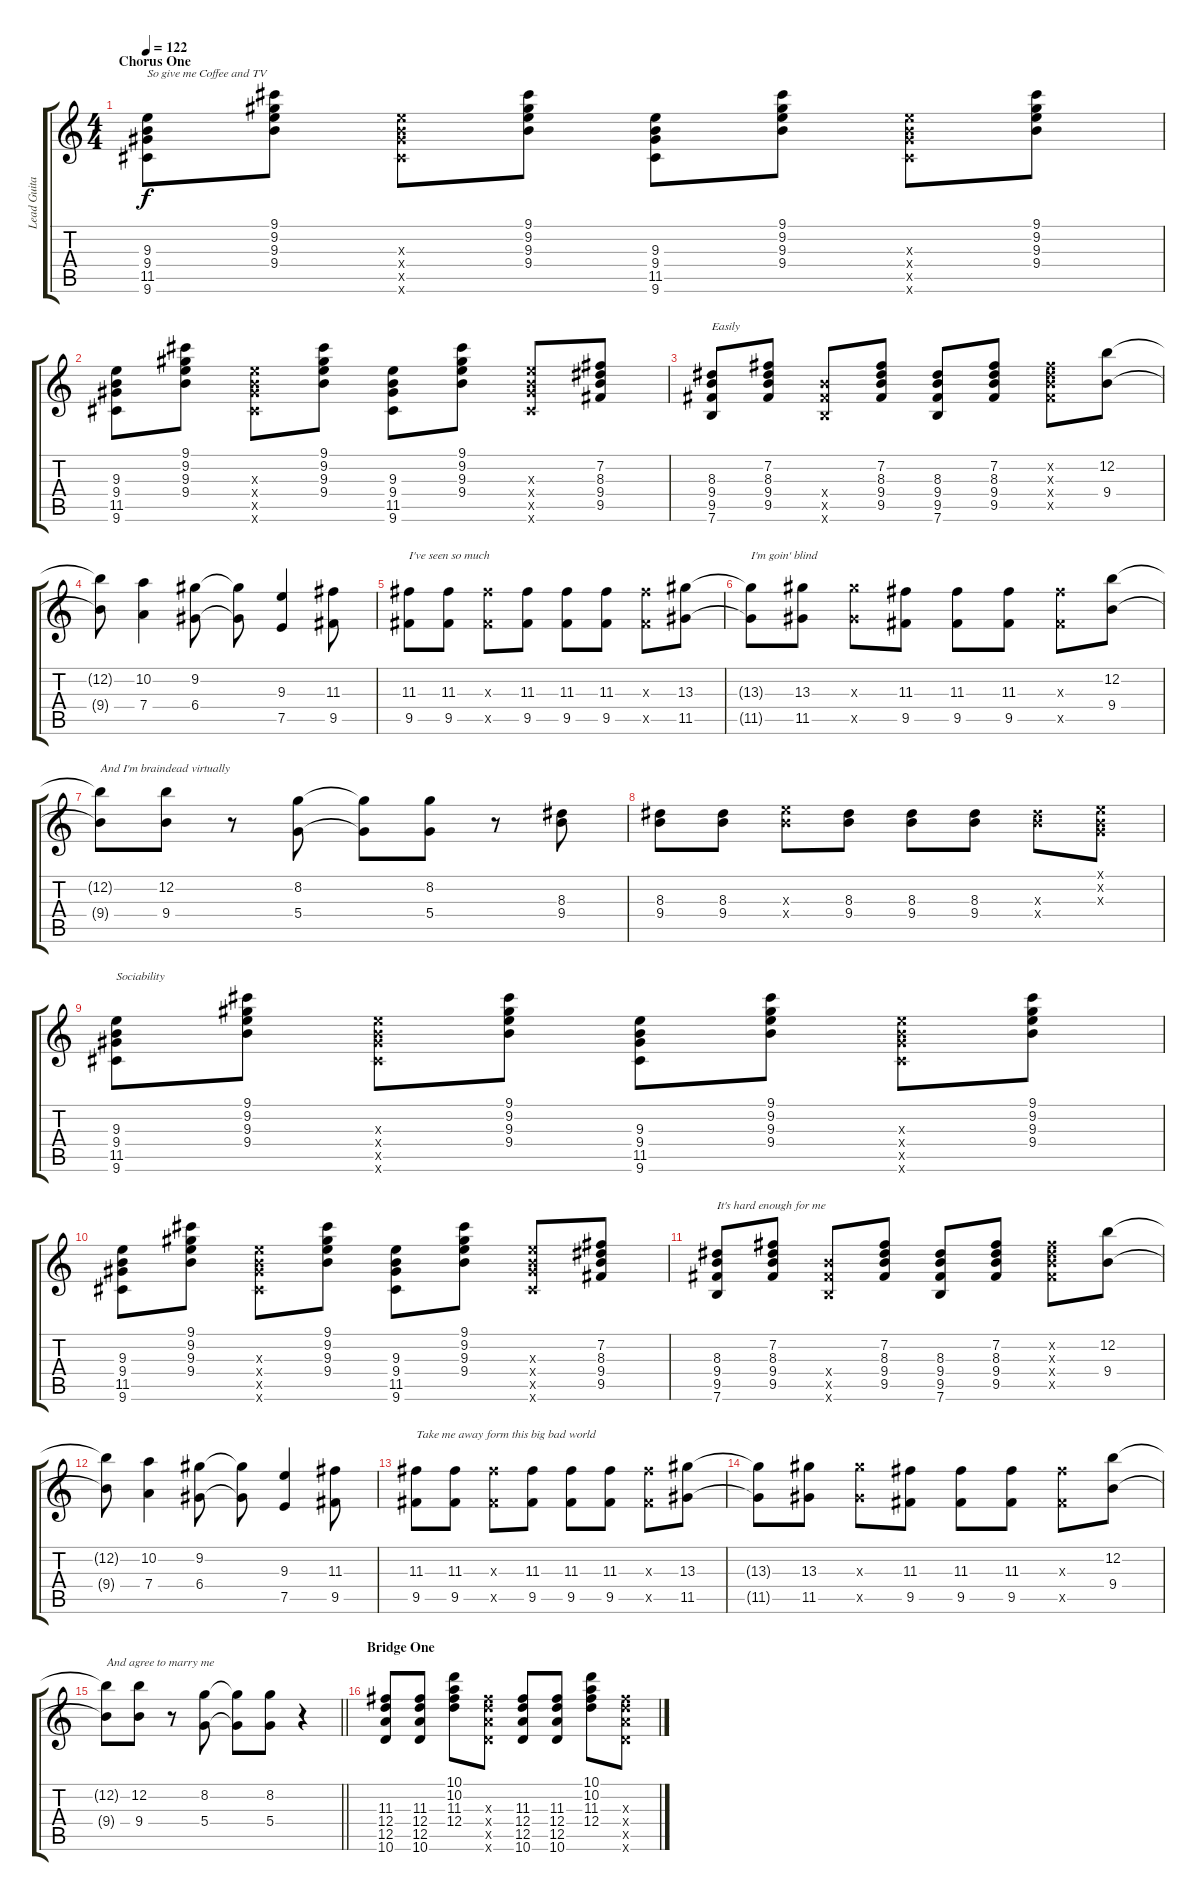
\track ("Lead Guitar" "Lead Guita") {instrument electricguitarclean}
\staff {score tabs}
\tuning (E4 B3 G3 D3 A2 E2) {hide}
\ts (4 4)
\section ("" "Chorus One")
\tempo 122
\clef g2
\ks c
(9.3 9.4 11.5 9.6).8{txt "So give me Coffee and TV" dy f} (9.1 9.2 9.3 9.4).8 (9.3{x} 9.4{x} 11.5{x} 9.6{x}).8 (9.1 9.2 9.3 9.4).8 (9.3 9.4 11.5 9.6).8 (9.1 9.2 9.3 9.4).8 (9.3{x} 9.4{x} 11.5{x} 9.6{x}).8 (9.1 9.2 9.3 9.4).8 |
(9.3 9.4 11.5 9.6).8 (9.1 9.2 9.3 9.4).8 (9.3{x} 9.4{x} 11.5{x} 9.6{x}).8 (9.1 9.2 9.3 9.4).8 (9.3 9.4 11.5 9.6).8 (9.1 9.2 9.3 9.4).8 (9.3{x} 9.4{x} 11.5{x} 9.6{x}).8 (7.2 8.3 9.4 9.5).8 |
(8.3 9.4 9.5 7.6).8{txt "Easily"} (7.2 8.3 9.4 9.5).8 (9.4{x} 9.5{x} 7.6{x}).8 (7.2 8.3 9.4 9.5).8 (8.3 9.4 9.5 7.6).8 (7.2 8.3 9.4 9.5).8 (7.2{x} 8.3{x} 9.4{x} 9.5{x}).8 (12.2 9.4).8 |
(12.2{t} 9.4{t}).8 (10.2 7.4).4 (9.2 6.4).8 (9.2{t} 6.4{t}).8 (9.3 7.5).4 (11.3 9.5).8 |
(11.3 9.5).8{txt "I've seen so much"} (11.3 9.5).8 (11.3{x} 9.5{x}).8 (11.3 9.5).8 (11.3 9.5).8 (11.3 9.5).8 (11.3{x} 9.5{x}).8 (13.3 11.5).8 |
(13.3{t} 11.5{t}).8{txt "I'm goin' blind"} (13.3 11.5).8 (13.3{x} 11.5{x}).8 (11.3 9.5).8 (11.3 9.5).8 (11.3 9.5).8 (11.3{x} 9.5{x}).8 (12.2 9.4).8 |
(12.2{t} 9.4{t}).8{txt "And I'm braindead virtually"} (12.2 9.4).8 r.8 (8.2 5.4).8 (8.2{t} 5.4{t}).8 (8.2 5.4).8 r.8 (8.3 9.4).8 |
(8.3 9.4).8 (8.3 9.4).8 (9.3{x} 9.4{x}).8 (8.3 9.4).8 (8.3 9.4).8 (8.3 9.4).8 (8.3{x} 9.4{x}).8 (0.1{x} 0.2{x} 0.3{x}).8 |
(9.3 9.4 11.5 9.6).8{txt "Sociability"} (9.1 9.2 9.3 9.4).8 (9.3{x} 9.4{x} 11.5{x} 9.6{x}).8 (9.1 9.2 9.3 9.4).8 (9.3 9.4 11.5 9.6).8 (9.1 9.2 9.3 9.4).8 (9.3{x} 9.4{x} 11.5{x} 9.6{x}).8 (9.1 9.2 9.3 9.4).8 |
(9.3 9.4 11.5 9.6).8 (9.1 9.2 9.3 9.4).8 (9.3{x} 9.4{x} 11.5{x} 9.6{x}).8 (9.1 9.2 9.3 9.4).8 (9.3 9.4 11.5 9.6).8 (9.1 9.2 9.3 9.4).8 (9.3{x} 9.4{x} 11.5{x} 9.6{x}).8 (7.2 8.3 9.4 9.5).8 |
(8.3 9.4 9.5 7.6).8{txt "It's hard enough for me"} (7.2 8.3 9.4 9.5).8 (9.4{x} 9.5{x} 7.6{x}).8 (7.2 8.3 9.4 9.5).8 (8.3 9.4 9.5 7.6).8 (7.2 8.3 9.4 9.5).8 (7.2{x} 8.3{x} 9.4{x} 9.5{x}).8 (12.2 9.4).8 |
(12.2{t} 9.4{t}).8 (10.2 7.4).4 (9.2 6.4).8 (9.2{t} 6.4{t}).8 (9.3 7.5).4 (11.3 9.5).8 |
(11.3 9.5).8{txt "Take me away form this big bad world"} (11.3 9.5).8 (11.3{x} 9.5{x}).8 (11.3 9.5).8 (11.3 9.5).8 (11.3 9.5).8 (11.3{x} 9.5{x}).8 (13.3 11.5).8 |
(13.3{t} 11.5{t}).8 (13.3 11.5).8 (13.3{x} 11.5{x}).8 (11.3 9.5).8 (11.3 9.5).8 (11.3 9.5).8 (11.3{x} 9.5{x}).8 (12.2 9.4).8 |
\barLineRight lightlight
(12.2{t} 9.4{t}).8{txt "And agree to marry me"} (12.2 9.4).8 r.8 (8.2 5.4).8 (8.2{t} 5.4{t}).8 (8.2 5.4).8 r.4 |
\section ("" "Bridge One")
(11.3 12.4 12.5 10.6).8 (11.3 12.4 12.5 10.6).8 (10.1 10.2 11.3 12.4).8 (11.3{x} 12.4{x} 12.5{x} 10.6{x}).8 (11.3 12.4 12.5 10.6).8 (11.3 12.4 12.5 10.6).8 (10.1 10.2 11.3 12.4).8 (11.3{x} 12.4{x} 12.5{x} 10.6{x}).8
